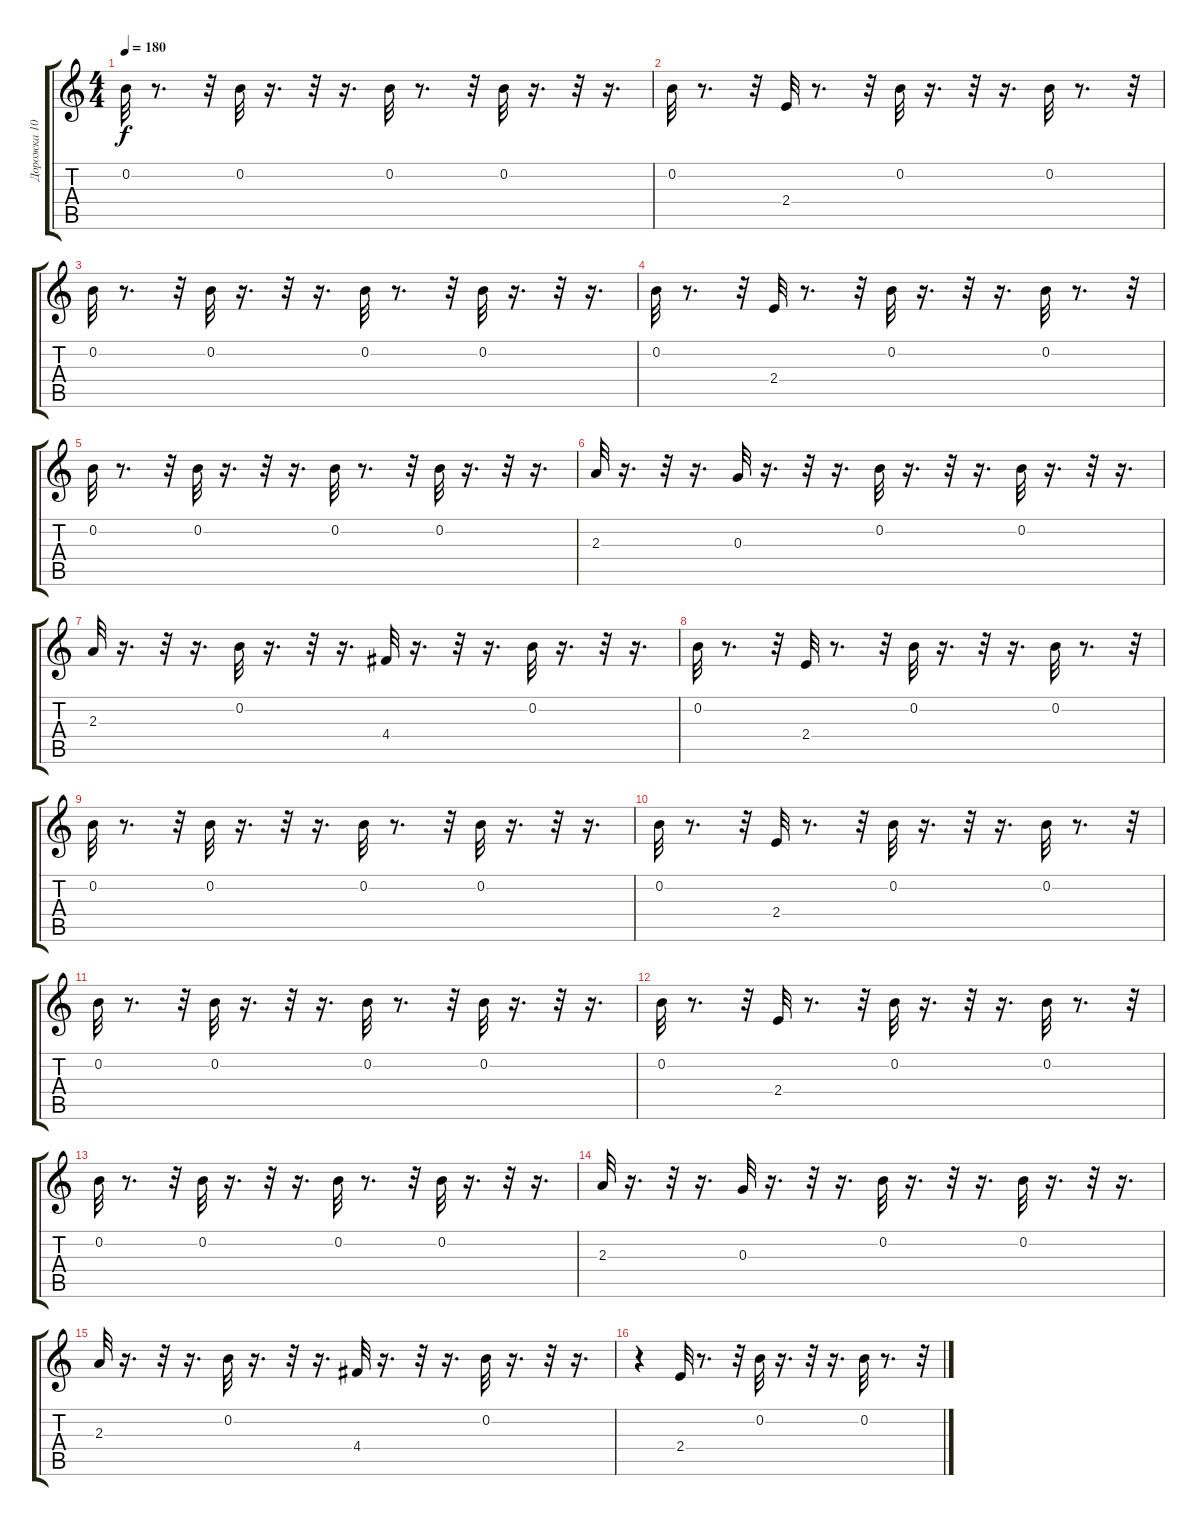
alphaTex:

\track ("Дорожка 10" "Дорожка 10") {instrument acousticguitarnylon}
\staff {score tabs}
\tuning (E4 B3 G3 D3 A2 E2) {hide}
\ts (4 4)
\tempo 180
\clef g2
\ks c
0.2.32{dy f} r.8{d} r.32 0.2.32 r.16{d} r.32 r.16{d} 0.2.32 r.8{d} r.32 0.2.32 r.16{d} r.32 r.16{d} |
0.2.32 r.8{d} r.32 2.4.32 r.8{d} r.32 0.2.32 r.16{d} r.32 r.16{d} 0.2.32 r.8{d} r.32 |
0.2.32 r.8{d} r.32 0.2.32 r.16{d} r.32 r.16{d} 0.2.32 r.8{d} r.32 0.2.32 r.16{d} r.32 r.16{d} |
0.2.32 r.8{d} r.32 2.4.32 r.8{d} r.32 0.2.32 r.16{d} r.32 r.16{d} 0.2.32 r.8{d} r.32 |
0.2.32 r.8{d} r.32 0.2.32 r.16{d} r.32 r.16{d} 0.2.32 r.8{d} r.32 0.2.32 r.16{d} r.32 r.16{d} |
2.3.32 r.16{d} r.32 r.16{d} 0.3.32 r.16{d} r.32 r.16{d} 0.2.32 r.16{d} r.32 r.16{d} 0.2.32 r.16{d} r.32 r.16{d} |
2.3.32 r.16{d} r.32 r.16{d} 0.2.32 r.16{d} r.32 r.16{d} 4.4.32 r.16{d} r.32 r.16{d} 0.2.32 r.16{d} r.32 r.16{d} |
0.2.32 r.8{d} r.32 2.4.32 r.8{d} r.32 0.2.32 r.16{d} r.32 r.16{d} 0.2.32 r.8{d} r.32 |
0.2.32 r.8{d} r.32 0.2.32 r.16{d} r.32 r.16{d} 0.2.32 r.8{d} r.32 0.2.32 r.16{d} r.32 r.16{d} |
0.2.32 r.8{d} r.32 2.4.32 r.8{d} r.32 0.2.32 r.16{d} r.32 r.16{d} 0.2.32 r.8{d} r.32 |
0.2.32 r.8{d} r.32 0.2.32 r.16{d} r.32 r.16{d} 0.2.32 r.8{d} r.32 0.2.32 r.16{d} r.32 r.16{d} |
0.2.32 r.8{d} r.32 2.4.32 r.8{d} r.32 0.2.32 r.16{d} r.32 r.16{d} 0.2.32 r.8{d} r.32 |
0.2.32 r.8{d} r.32 0.2.32 r.16{d} r.32 r.16{d} 0.2.32 r.8{d} r.32 0.2.32 r.16{d} r.32 r.16{d} |
2.3.32 r.16{d} r.32 r.16{d} 0.3.32 r.16{d} r.32 r.16{d} 0.2.32 r.16{d} r.32 r.16{d} 0.2.32 r.16{d} r.32 r.16{d} |
2.3.32 r.16{d} r.32 r.16{d} 0.2.32 r.16{d} r.32 r.16{d} 4.4.32 r.16{d} r.32 r.16{d} 0.2.32 r.16{d} r.32 r.16{d} |
r.4 2.4.32 r.8{d} r.32 0.2.32 r.16{d} r.32 r.16{d} 0.2.32 r.8{d} r.32
